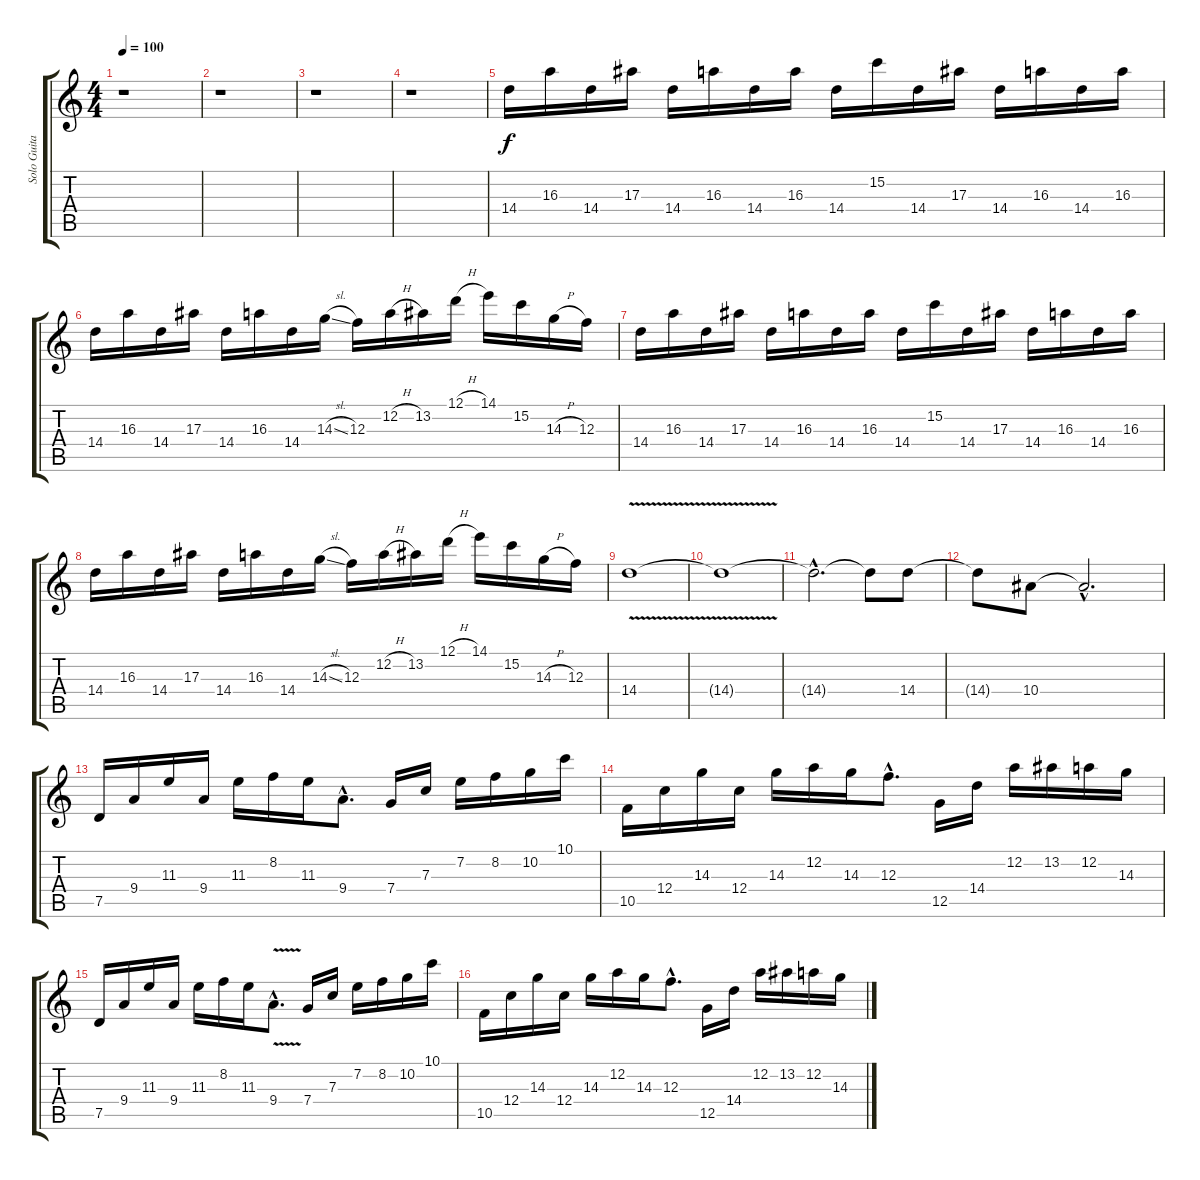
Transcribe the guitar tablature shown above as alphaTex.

\track ("Solo Guitar" "Solo Guita") {instrument overdrivenguitar}
\staff {score tabs}
\tuning (D4 A3 F3 C3 G2 D2) {hide}
\ts (4 4)
\tempo 100
\clef g2
\ks c
r.1{dy f} |
r.1 |
r.1 |
r.1 |
14.4.16 16.3.16 14.4.16 17.3.16 14.4.16 16.3.16 14.4.16 16.3.16 14.4.16 15.2.16 14.4.16 17.3.16 14.4.16 16.3.16 14.4.16 16.3.16 |
14.4.16 16.3.16 14.4.16 17.3.16 14.4.16 16.3.16 14.4.16 14.3{sl}.16 12.3.16 12.2{h}.16 13.2.16 12.1{h}.16 14.1.16 15.2.16 14.3{h}.16 12.3.16 |
14.4.16 16.3.16 14.4.16 17.3.16 14.4.16 16.3.16 14.4.16 16.3.16 14.4.16 15.2.16 14.4.16 17.3.16 14.4.16 16.3.16 14.4.16 16.3.16 |
14.4.16 16.3.16 14.4.16 17.3.16 14.4.16 16.3.16 14.4.16 14.3{sl}.16 12.3.16 12.2{h}.16 13.2.16 12.1{h}.16 14.1.16 15.2.16 14.3{h}.16 12.3.16 |
14.4{v}.1 |
14.4{t}.1 |
14.4{hac t}.2{d} 14.4{t}.8 14.4.8 |
14.4{t}.8 10.4.8 10.4{hac t}.2{d} |
7.5.16 9.4.16 11.3.16 9.4.16 11.3.16 8.2.16 11.3.16 9.4{hac}.8{d} 7.4.16 7.3.16 7.2.16 8.2.16 10.2.16 10.1.16 |
10.5.16 12.4.16 14.3.16 12.4.16 14.3.16 12.2.16 14.3.16 12.3{hac}.8{d} 12.5.16 14.4.16 12.2.16 13.2.16 12.2.16 14.3.16 |
7.5.16 9.4.16 11.3.16 9.4.16 11.3.16 8.2.16 11.3.16 9.4{v hac}.8{d} 7.4.16 7.3.16 7.2.16 8.2.16 10.2.16 10.1.16 |
10.5.16 12.4.16 14.3.16 12.4.16 14.3.16 12.2.16 14.3.16 12.3{hac}.8{d} 12.5.16 14.4.16 12.2.16 13.2.16 12.2.16 14.3.16
